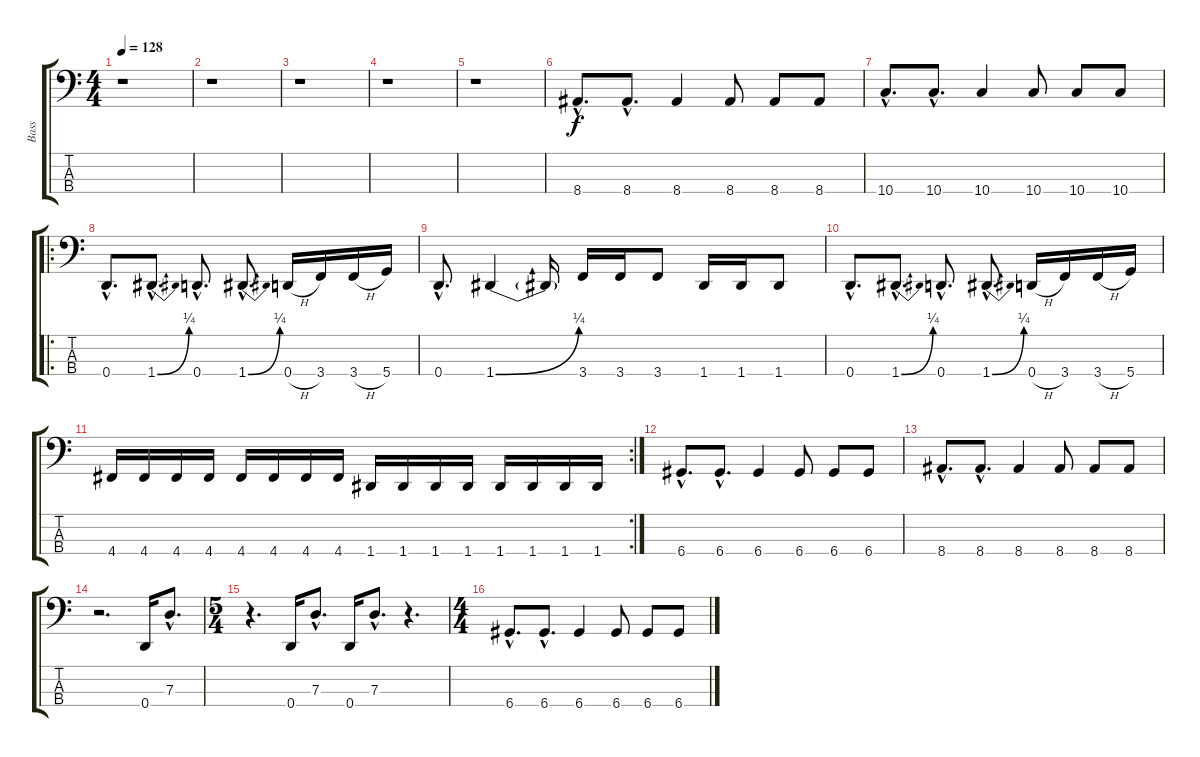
\track ("Bass" "Bass") {instrument electricbassfinger}
\staff {score tabs}
\tuning (F2 C2 G1 D1) {hide}
\ts (4 4)
\tempo 128
\clef f4
\ks c
r.1{dy f} |
r.1 |
r.1 |
r.1 |
r.1 |
8.4{hac}.8{d} 8.4{hac}.8{d} 8.4.4 8.4.8 8.4.8 8.4.8 |
10.4{hac}.8{d} 10.4{hac}.8{d} 10.4.4 10.4.8 10.4.8 10.4.8 |
\ro
0.4{hac}.8{d} 1.4{be (bend 0 0 60 1) hac}.8{d} 0.4{hac}.8{d} 1.4{be (bend 0 0 60 1) hac}.8{d} 0.4{h}.16 3.4.16 3.4{h}.16 5.4.16 |
0.4{hac}.8{d} 1.4{be (bend 0 0 60 1)}.4 1.4{t}.16 3.4.16 3.4.16 3.4.8 1.4.16 1.4.16 1.4.8 |
0.4{hac}.8{d} 1.4{be (bend 0 0 60 1) hac}.8{d} 0.4{hac}.8{d} 1.4{be (bend 0 0 60 1) hac}.8{d} 0.4{h}.16 3.4.16 3.4{h}.16 5.4.16 |
\rc 2
4.4.16 4.4.16 4.4.16 4.4.16 4.4.16 4.4.16 4.4.16 4.4.16 1.4.16 1.4.16 1.4.16 1.4.16 1.4.16 1.4.16 1.4.16 1.4.16 |
6.4{hac}.8{d} 6.4{hac}.8{d} 6.4.4 6.4.8 6.4.8 6.4.8 |
8.4{hac}.8{d} 8.4{hac}.8{d} 8.4.4 8.4.8 8.4.8 8.4.8 |
r.2{d} 0.4.16 7.3{hac}.8{d} |
\ts (5 4)
r.4{d} 0.4.16 7.3{hac}.8{d} 0.4.16 7.3{hac}.8{d} r.4{d} |
\ts (4 4)
6.4{hac}.8{d} 6.4{hac}.8{d} 6.4.4 6.4.8 6.4.8 6.4.8
